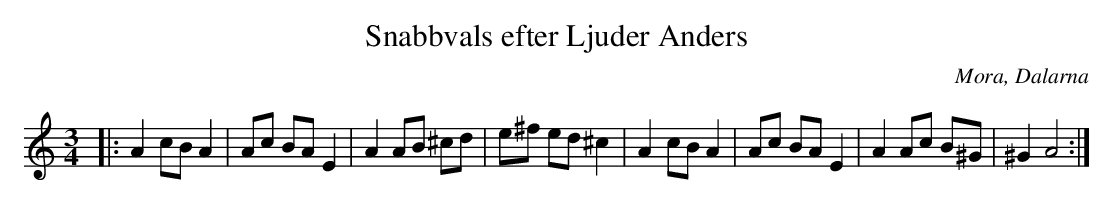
X:1
T:Snabbvals efter Ljuder Anders
O:Mora, Dalarna
M:3/4
L:1/8
K:Am
|: A2 cB A2 | Ac BA E2 | A2 AB ^cd | e^f ed ^c2 | A2 cB A2 | Ac BA E2 | A2 Ac B^G | ^G2 A4 :|
